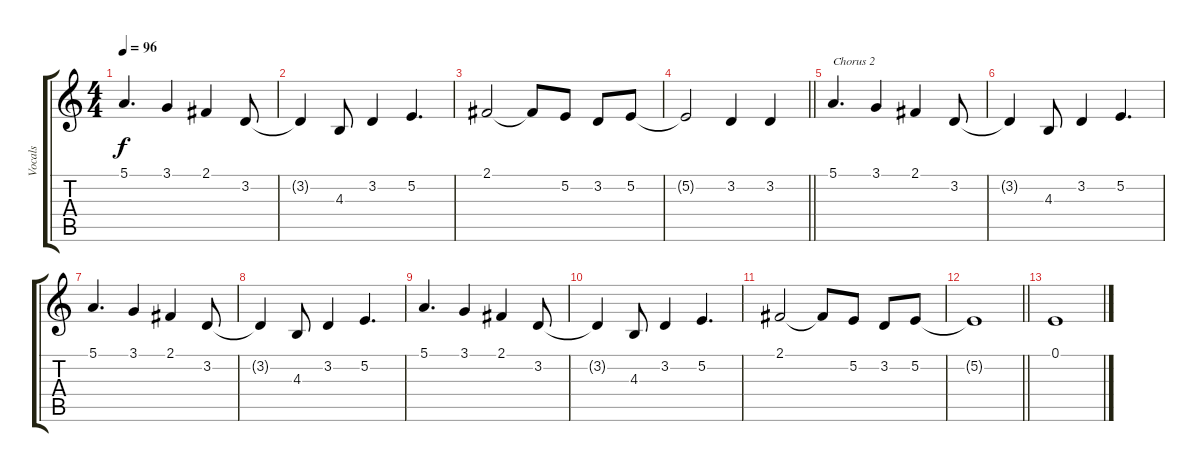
\track ("Vocals" "Vocals") {instrument cello}
\staff {score tabs}
\tuning (E4 B3 G3 D3 A2 E2) {hide}
\ts (4 4)
\tempo 96
\clef g2
\ks c
5.1.4{d dy f} 3.1.4 2.1.4 3.2.8 |
3.2{t}.4 4.3.8 3.2.4 5.2.4{d} |
2.1.2 2.1{t}.8 5.2.8 3.2.8 5.2.8 |
\barLineRight lightlight
5.2{t}.2 3.2.4 3.2.4 |
5.1.4{d txt "Chorus 2"} 3.1.4 2.1.4 3.2.8 |
3.2{t}.4 4.3.8 3.2.4 5.2.4{d} |
5.1.4{d} 3.1.4 2.1.4 3.2.8 |
3.2{t}.4 4.3.8 3.2.4 5.2.4{d} |
5.1.4{d} 3.1.4 2.1.4 3.2.8 |
3.2{t}.4 4.3.8 3.2.4 5.2.4{d} |
2.1.2 2.1{t}.8 5.2.8 3.2.8 5.2.8 |
\barLineRight lightlight
5.2{t}.1 |
0.1.1
